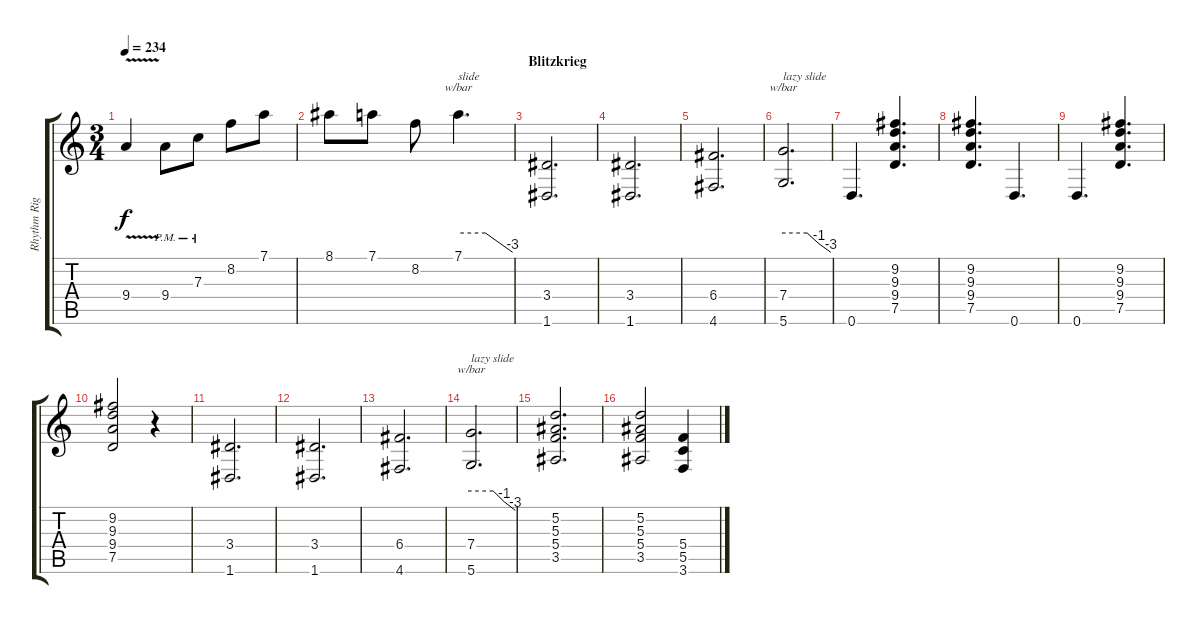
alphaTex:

\track ("Rhythm Right" "Rhythm Rig") {instrument overdrivenguitar}
\staff {score tabs}
\tuning (D4 A3 F3 C3 G2 D2) {hide}
\ts (3 4)
\tempo 234
\clef g2
\ks c
9.4{v}.4{dy f} 9.4{pm}.8 7.3{pm}.8 8.2.8 7.1.8 |
8.1.8 7.1.8 8.2.8 7.1.4{d tbe (custom default 0 0 30 0 60 -12) txt "slide"} |
\section ("" "Blitzkrieg")
(3.4 1.6).2{d} |
(3.4 1.6).2{d} |
(6.4 4.6).2{d} |
(7.4 5.6).2{d tbe (custom default 0 0 30 0 45 -4 60 -12) txt "lazy slide"} |
0.6.4{d} (9.2 9.3 9.4 7.5).4{d} |
(9.2 9.3 9.4 7.5).4{d} 0.6.4{d} |
0.6.4{d} (9.2 9.3 9.4 7.5).4{d} |
(9.2 9.3 9.4 7.5).2 r.4 |
(3.4 1.6).2{d} |
(3.4 1.6).2{d} |
(6.4 4.6).2{d} |
(7.4 5.6).2{d tbe (custom default 0 0 30 0 45 -4 60 -12) txt "lazy slide"} |
(5.2 5.3 5.4 3.5).2{d} |
(5.2 5.3 5.4 3.5).2 (5.4 5.5 3.6).4
